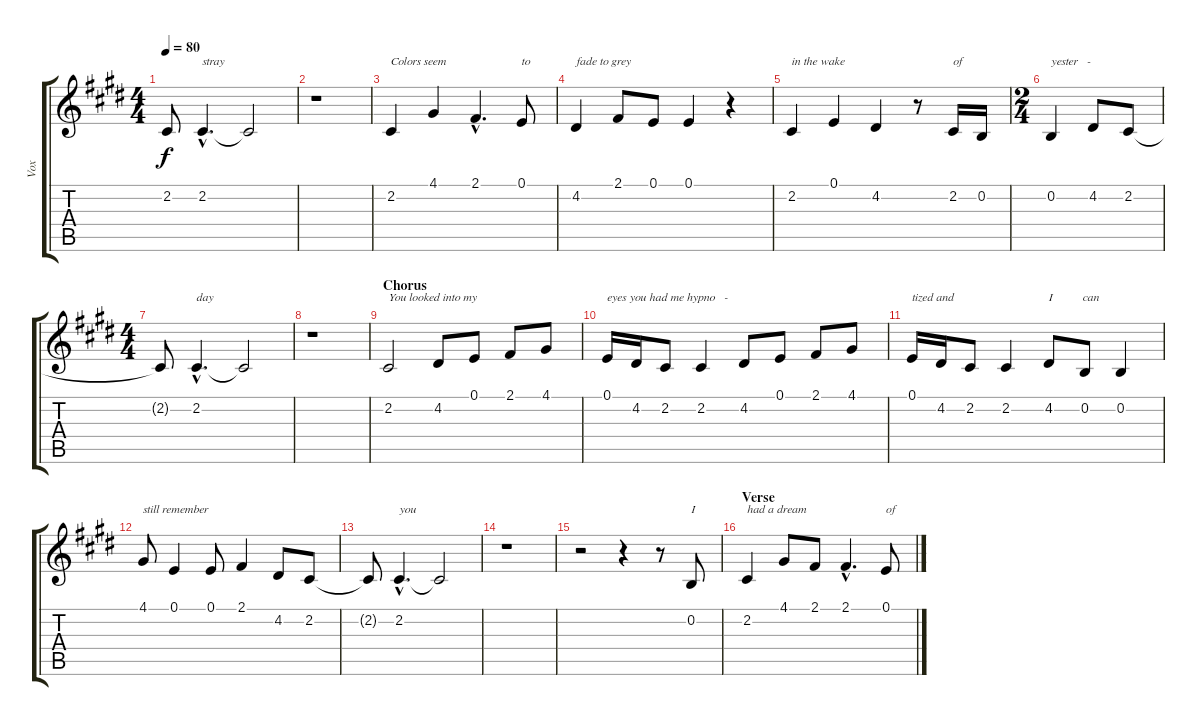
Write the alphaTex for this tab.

\track ("Vox" "Vox") {instrument violin}
\staff {score tabs}
\tuning (E4 B3 G3 D3 A2 E2) {hide}
\ts (4 4)
\tempo 80
\clef g2
\ks c#minor
2.2{t}.8{dy f} 2.2{hac}.4{d txt "stray"} 2.2{t}.2 |
r.1 |
2.2.4{txt "Colors seem "} 4.1.4 2.1{hac}.4{d} 0.1.8{txt "to"} |
4.2.4{txt "fade to grey"} 2.1.8 0.1.8 0.1.4 r.4 |
2.2.4{txt "in the wake"} 0.1.4 4.2.4 r.8 2.2.16{txt "of"} 0.2.16 |
\ts (2 4)
0.2.4{txt "yester   -"} 4.2.8 2.2.8 |
\ts (4 4)
2.2{t}.8 2.2{hac}.4{d txt "day"} 2.2{t}.2 |
r.1 |
\section ("" "Chorus")
2.2.2{txt "You looked into my"} 4.2.8 0.1.8 2.1.8 4.1.8 |
0.1.16{txt "eyes you had me hypno   -"} 4.2.16 2.2.8 2.2.4 4.2.8 0.1.8 2.1.8 4.1.8 |
0.1.16{txt "tized and "} 4.2.16 2.2.8 2.2.4 4.2.8{txt "I          can"} 0.2.8 0.2.4 |
4.1.8{txt "still remember"} 0.1.4 0.1.8 2.1.4 4.2.8 2.2.8 |
2.2{t}.8 2.2{hac}.4{d txt "you"} 2.2{t}.2 |
r.1 |
r.2 r.4 r.8 0.2.8{txt "I"} |
\section ("" "Verse")
2.2.4{txt "had a dream"} 4.1.8 2.1.8 2.1{hac}.4{d} 0.1.8{txt "of"}
